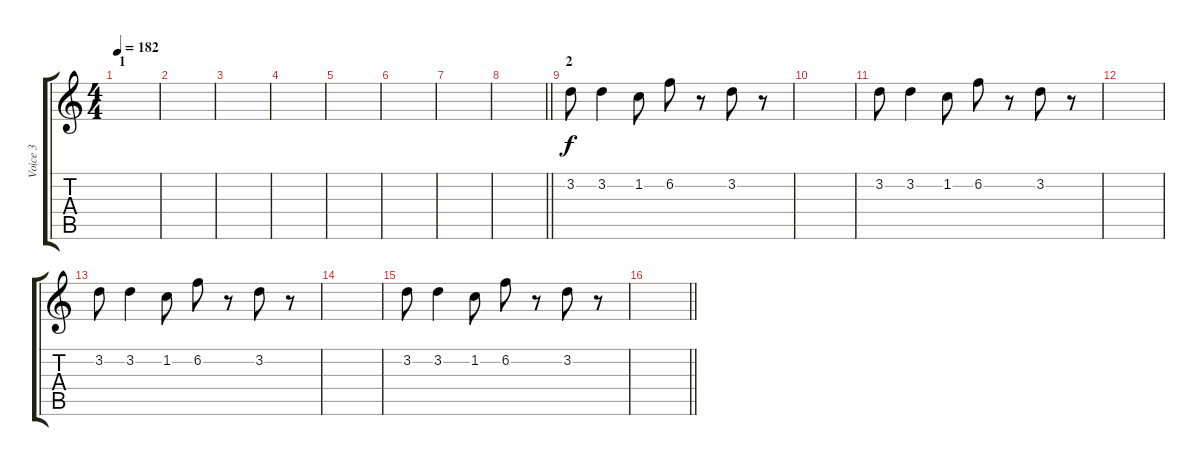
\track ("Voice 3" "Voice 3") {instrument distortionguitar}
\staff {score tabs}
\tuning (E4 B3 G3 D3 A2 E2) {hide}
\ts (4 4)
\section ("" "1")
\tempo 182
\clef g2
\ks c
|
|
|
|
|
|
|
\barLineRight lightlight
|
\section ("" "2")
3.2.8 3.2.4 1.2.8 6.2.8 r.8 3.2.8 r.8 |
|
3.2.8 3.2.4 1.2.8 6.2.8 r.8 3.2.8 r.8 |
|
3.2.8 3.2.4 1.2.8 6.2.8 r.8 3.2.8 r.8 |
|
3.2.8 3.2.4 1.2.8 6.2.8 r.8 3.2.8 r.8 |
\barLineRight lightlight
